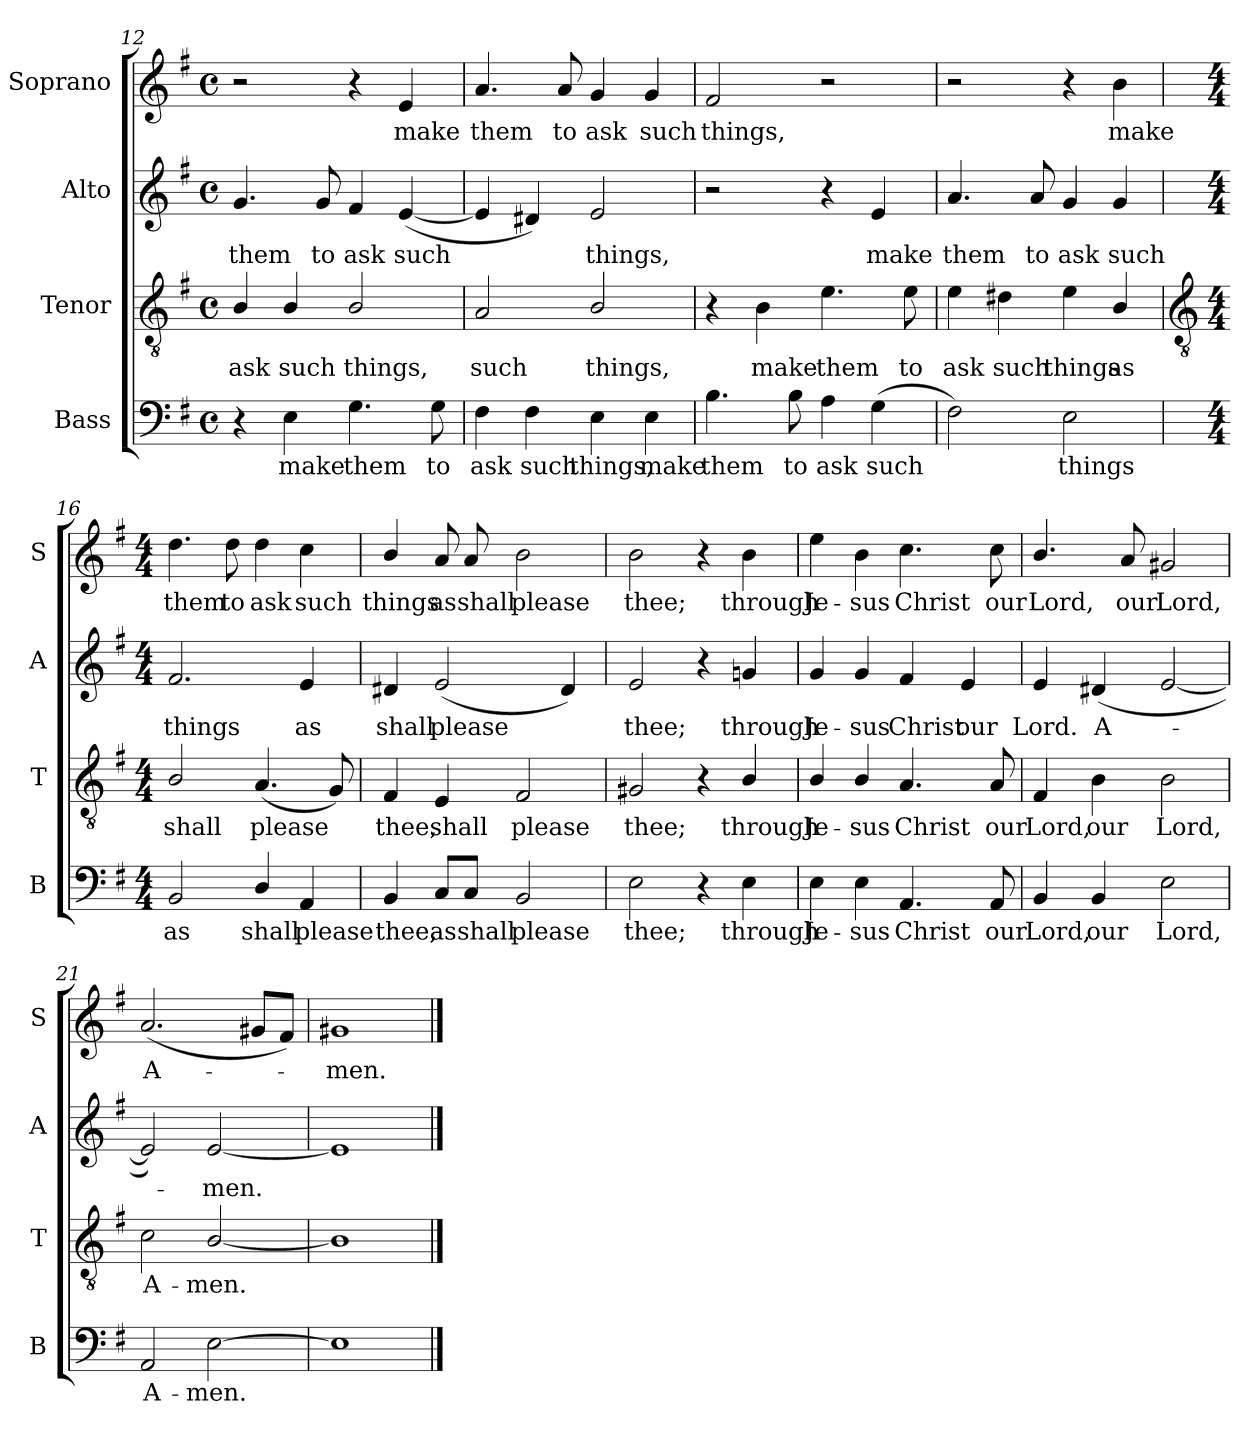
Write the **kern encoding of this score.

**kern	**text	**kern	**text	**kern	**text	**kern	**text
*part4	*part4	*part3	*part3	*part2	*part2	*part1	*part1
*staff4	*staff4	*staff3	*staff3	*staff2	*staff2	*staff1	*staff1
*I"Bass	*	*I"Tenor	*	*I"Alto	*	*I"Soprano	*
*I'B	*	*I'T	*	*I'A	*	*I'S	*
*clefF4	*	*clefGv2	*	*clefG2	*	*clefG2	*
*k[f#]	*	*k[f#]	*	*k[f#]	*	*k[f#]	*
*G:	*	*G:	*	*G:	*	*G:	*
*M4/4	*	*M4/4	*	*M4/4	*	*M4/4	*
*met(c)	*	*met(c)	*	*met(c)	*	*met(c)	*
=12	=12	=12	=12	=12	=12	=12	=12
!	!	!	!LO:LY:b	!	!LO:LY:b	!	!
4r	.	4B/	ask	4.g	them	2r	.
!	!LO:LY:b	!	!LO:LY:b	!	!	!	!
4E	make	4B/	such	.	.	.	.
!	!	!	!	!	!LO:LY:b	!	!
.	.	.	.	8g	to	.	.
!	!LO:LY:b	!	!LO:LY:b	!	!LO:LY:b	!	!
4.G	them	2B/	things,	4f#	ask	4r	.
!	!	!	!	!	!LO:LY:b	!	!LO:LY:b
.	.	.	.	(<[4e	such	4e	make
!	!LO:LY:b	!	!	!	!	!	!
8G	to	.	.	.	.	.	.
=13	=13	=13	=13	=13	=13	=13	=13
!	!LO:LY:b	!	!LO:LY:b	!	!	!	!LO:LY:b
4F#	ask	2A	such	4e]	.	4.a	them
!	!LO:LY:b	!	!	!	!	!	!
4F#	such	.	.	4d#X)	.	.	.
!	!	!	!	!	!	!	!LO:LY:b
.	.	.	.	.	.	8a	to
!	!LO:LY:b	!	!LO:LY:b	!	!LO:LY:b	!	!LO:LY:b
4E	things,	2B/	things,	2e	things,	4g	ask
!	!LO:LY:b	!	!	!	!	!	!LO:LY:b
4E	make	.	.	.	.	4g	such
=14	=14	=14	=14	=14	=14	=14	=14
!	!LO:LY:b	!	!	!	!	!	!LO:LY:b
4.B	them	4r	.	2r	.	2f#	things,
!	!	!	!LO:LY:b	!	!	!	!
.	.	4B	make	.	.	.	.
!	!LO:LY:b	!	!	!	!	!	!
8B	to	.	.	.	.	.	.
!	!LO:LY:b	!	!LO:LY:b	!	!	!	!
4A	ask	4.e	them	4r	.	2r	.
!	!LO:LY:b	!	!	!	!LO:LY:b	!	!
(>4G	such	.	.	4e	make	.	.
!	!	!	!LO:LY:b	!	!	!	!
.	.	8e	to	.	.	.	.
=15	=15	=15	=15	=15	=15	=15	=15
!	!	!	!LO:LY:b	!	!LO:LY:b	!	!
2F#)	.	4e	ask	4.a	them	2r	.
!	!	!	!LO:LY:b	!	!	!	!
.	.	4d#X	such	.	.	.	.
!	!	!	!	!	!LO:LY:b	!	!
.	.	.	.	8a	to	.	.
!	!LO:LY:b	!	!LO:LY:b	!	!LO:LY:b	!	!
2E	things	4e	things	4g	ask	4r	.
!	!	!	!LO:LY:b	!	!LO:LY:b	!	!LO:LY:b
.	.	4B/	as	4g	such	4b	make
!!LO:LB:g=z
=16	=16	=16	=16	=16	=16	=16	=16
*	*	*clefGv2	*	*	*	*	*
*M4/4	*	*M4/4	*	*M4/4	*	*M4/4	*
!	!LO:LY:b	!	!LO:LY:b	!	!LO:LY:b	!	!LO:LY:b
2BB	as	2B/	shall	2.f#	things	4.dd	them
!	!	!	!	!	!	!	!LO:LY:b
.	.	.	.	.	.	8dd	to
!	!LO:LY:b	!	!LO:LY:b	!	!	!	!LO:LY:b
4D/	shall	(<4.A	please	.	.	4dd	ask
!	!LO:LY:b	!	!	!	!LO:LY:b	!	!LO:LY:b
4AA	please	.	.	4e	as	4cc	such
.	.	8G)	.	.	.	.	.
=17	=17	=17	=17	=17	=17	=17	=17
!	!LO:LY:b	!	!LO:LY:b	!	!LO:LY:b	!	!LO:LY:b
4BB	thee,	4F#	thee,	4d#X	shall	4b/	things
!	!LO:LY:b	!	!LO:LY:b	!	!LO:LY:b	!	!LO:LY:b
8C/L	as	4E	shall	(<2e	please	8a	as
!	!LO:LY:b	!	!	!	!	!	!LO:LY:b
8C/J	shall	.	.	.	.	8a	shall
!	!LO:LY:b	!	!LO:LY:b	!	!	!	!LO:LY:b
2BB	please	2F#	please	.	.	2b	please
.	.	.	.	4d#)	.	.	.
=18	=18	=18	=18	=18	=18	=18	=18
!	!LO:LY:b	!	!LO:LY:b	!	!LO:LY:b	!	!LO:LY:b
2E	thee;	2G#X	thee;	2e	thee;	2b	thee;
4r	.	4r	.	4r	.	4r	.
!	!LO:LY:b	!	!LO:LY:b	!	!LO:LY:b	!	!LO:LY:b
4E	through	4B/	through	4gn	through	4b	through
=19	=19	=19	=19	=19	=19	=19	=19
!	!LO:LY:b	!	!LO:LY:b	!	!LO:LY:b	!	!LO:LY:b
4E	Je-	4B/	Je-	4g	Je-	4ee	Je-
!	!LO:LY:b	!	!LO:LY:b	!	!LO:LY:b	!	!LO:LY:b
4E	-sus	4B/	-sus	4g	-sus	4b	-sus
!	!LO:LY:b	!	!LO:LY:b	!	!LO:LY:b	!	!LO:LY:b
4.AA	Christ	4.A	Christ	4f#	Christ	4.cc	Christ
!	!	!	!	!	!LO:LY:b	!	!
.	.	.	.	4e	our	.	.
!	!LO:LY:b	!	!LO:LY:b	!	!	!	!LO:LY:b
8AA	our	8A	our	.	.	8cc	our
=20	=20	=20	=20	=20	=20	=20	=20
!	!LO:LY:b	!	!LO:LY:b	!	!LO:LY:b	!	!LO:LY:b
4BB	Lord,	4F#	Lord,	4e	Lord.	4.b/	Lord,
!	!LO:LY:b	!	!LO:LY:b	!	!LO:LY:b	!	!
4BB	our	4B	our	(<4d#X	A-	.	.
!	!	!	!	!	!	!	!LO:LY:b
.	.	.	.	.	.	8a	our
!	!LO:LY:b	!	!LO:LY:b	!	!	!	!LO:LY:b
2E	Lord,	2B	Lord,	[2e	.	2g#X	Lord,
=21	=21	=21	=21	=21	=21	=21	=21
!	!LO:LY:b	!	!LO:LY:b	!	!	!	!LO:LY:b
2AA	A-	2c	A-	2e])	.	(<2.a	A-
!	!LO:LY:b	!	!LO:LY:b	!	!LO:LY:b	!	!
[2E	-men.	[2B/	-men.	[2e	men.	.	.
.	.	.	.	.	.	8g#XL	.
.	.	.	.	.	.	8f#J)	.
=22	=22	=22	=22	=22	=22	=22	=22
!	!	!	!	!	!	!	!LO:LY:b
1E]	.	1B/]	.	1e]	.	1g#X	men.
==	==	==	==	==	==	==	==
*-	*-	*-	*-	*-	*-	*-	*-
